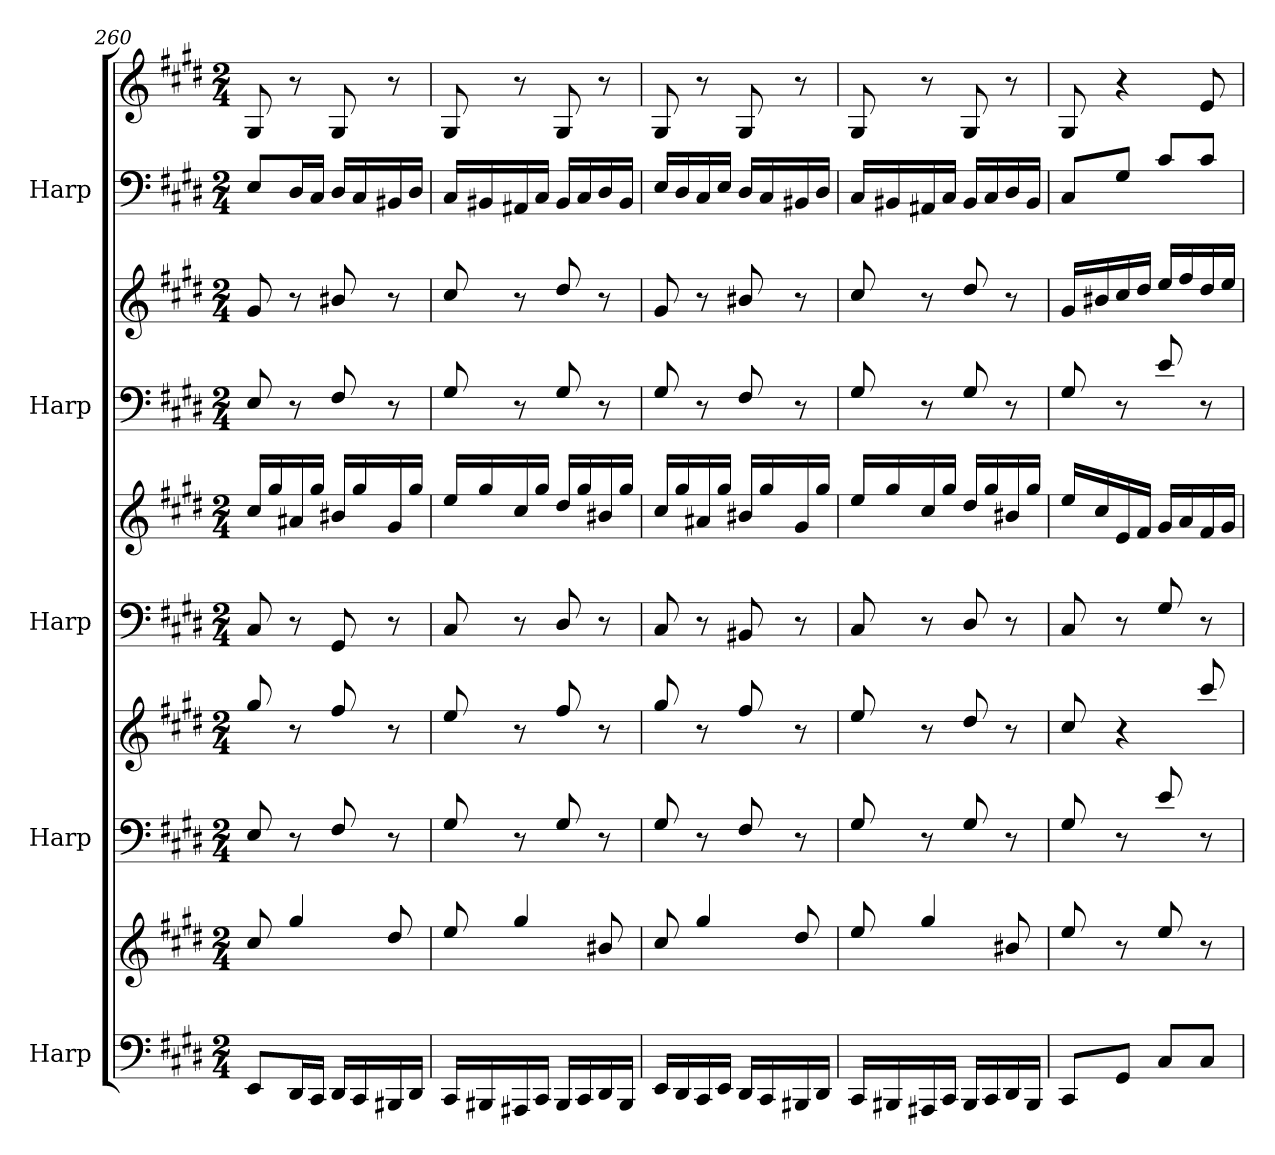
**kern	**kern	**kern	**kern	**kern	**kern	**kern	**kern	**kern	**kern
*part5	*part5	*part4	*part4	*part3	*part3	*part2	*part2	*part1	*part1
*staff10	*staff9	*staff8	*staff7	*staff6	*staff5	*staff4	*staff3	*staff2	*staff1
*I"Harp	*	*I"Harp	*	*I"Harp	*	*I"Harp	*	*I"Harp	*
*I'Hp	*	*I'Hp	*	*I'Hp	*	*I'Hp	*	*I'Hp	*
*clefF4	*clefG2	*clefF4	*clefG2	*clefF4	*clefG2	*clefF4	*clefG2	*clefF4	*clefG2
*k[f#c#g#d#]	*k[f#c#g#d#]	*k[f#c#g#d#]	*k[f#c#g#d#]	*k[f#c#g#d#]	*k[f#c#g#d#]	*k[f#c#g#d#]	*k[f#c#g#d#]	*k[f#c#g#d#]	*k[f#c#g#d#]
*M2/4	*M2/4	*M2/4	*M2/4	*M2/4	*M2/4	*M2/4	*M2/4	*M2/4	*M2/4
=260	=260	=260	=260	=260	=260	=260	=260	=260	=260
8EE/L	8cc#/	8E/	8gg#/	8C#/	16cc#/LL	8E/	8g#/	8E/L	8G#/
.	.	.	.	.	16gg#/	.	.	.	.
16DD#/L	4gg#/	8r	8r	8r	16a#X/	8r	8r	16D#/L	8r
16CC#/JJ	.	.	.	.	16gg#/JJ	.	.	16C#/JJ	.
16DD#/LL	.	8F#/	8ff#/	8GG#/	16b#X/LL	8F#/	8b#X/	16D#/LL	8G#/
16CC#/	.	.	.	.	16gg#/	.	.	16C#/	.
16BBB#X/	8dd#/	8r	8r	8r	16g#/	8r	8r	16BB#X/	8r
16DD#/JJ	.	.	.	.	16gg#/JJ	.	.	16D#/JJ	.
=261	=261	=261	=261	=261	=261	=261	=261	=261	=261
16CC#/LL	8ee/	8G#/	8ee/	8C#/	16ee/LL	8G#/	8cc#/	16C#/LL	8G#/
16BBB#X/	.	.	.	.	16gg#/	.	.	16BB#X/	.
16AAA#X/	4gg#/	8r	8r	8r	16cc#/	8r	8r	16AA#X/	8r
16CC#/JJ	.	.	.	.	16gg#/JJ	.	.	16C#/JJ	.
16BBB#/LL	.	8G#/	8ff#/	8D#/	16dd#/LL	8G#/	8dd#/	16BB#/LL	8G#/
16CC#/	.	.	.	.	16gg#/	.	.	16C#/	.
16DD#/	8b#X/	8r	8r	8r	16b#X/	8r	8r	16D#/	8r
16BBB#/JJ	.	.	.	.	16gg#/JJ	.	.	16BB#/JJ	.
!!LO:PB:g=z
=262	=262	=262	=262	=262	=262	=262	=262	=262	=262
16EE/LL	8cc#/	8G#/	8gg#/	8C#/	16cc#/LL	8G#/	8g#/	16E/LL	8G#/
16DD#/	.	.	.	.	16gg#/	.	.	16D#/	.
16CC#/	4gg#/	8r	8r	8r	16a#X/	8r	8r	16C#/	8r
16EE/JJ	.	.	.	.	16gg#/JJ	.	.	16E/JJ	.
16DD#/LL	.	8F#/	8ff#/	8BB#X/	16b#X/LL	8F#/	8b#X/	16D#/LL	8G#/
16CC#/	.	.	.	.	16gg#/	.	.	16C#/	.
16BBB#X/	8dd#/	8r	8r	8r	16g#/	8r	8r	16BB#X/	8r
16DD#/JJ	.	.	.	.	16gg#/JJ	.	.	16D#/JJ	.
=263	=263	=263	=263	=263	=263	=263	=263	=263	=263
16CC#/LL	8ee/	8G#/	8ee/	8C#/	16ee/LL	8G#/	8cc#/	16C#/LL	8G#/
16BBB#X/	.	.	.	.	16gg#/	.	.	16BB#X/	.
16AAA#X/	4gg#/	8r	8r	8r	16cc#/	8r	8r	16AA#X/	8r
16CC#/JJ	.	.	.	.	16gg#/JJ	.	.	16C#/JJ	.
16BBB#/LL	.	8G#/	8dd#/	8D#/	16dd#/LL	8G#/	8dd#/	16BB#/LL	8G#/
16CC#/	.	.	.	.	16gg#/	.	.	16C#/	.
16DD#/	8b#X/	8r	8r	8r	16b#X/	8r	8r	16D#/	8r
16BBB#/JJ	.	.	.	.	16gg#/JJ	.	.	16BB#/JJ	.
=264	=264	=264	=264	=264	=264	=264	=264	=264	=264
8CC#/L	8ee/	8G#/	8cc#/	8C#/	16ee/LL	8G#/	16g#/LL	8C#/L	8G#/
.	.	.	.	.	16cc#/	.	16b#X/	.	.
8GG#/J	8r	8r	4r	8r	16e/	8r	16cc#/	8G#/J	4r
.	.	.	.	.	16f#/JJ	.	16dd#/JJ	.	.
8C#/L	8ee/	8e/	.	8G#/	16g#/LL	8e/	16ee/LL	8c#/L	.
.	.	.	.	.	16a/	.	16ff#/	.	.
8C#/J	8r	8r	8ccc#/	8r	16f#/	8r	16dd#/	8c#/J	8e/
.	.	.	.	.	16g#/JJ	.	16ee/JJ	.	.
=	=	=	=	=	=	=	=	=	=
*-	*-	*-	*-	*-	*-	*-	*-	*-	*-
